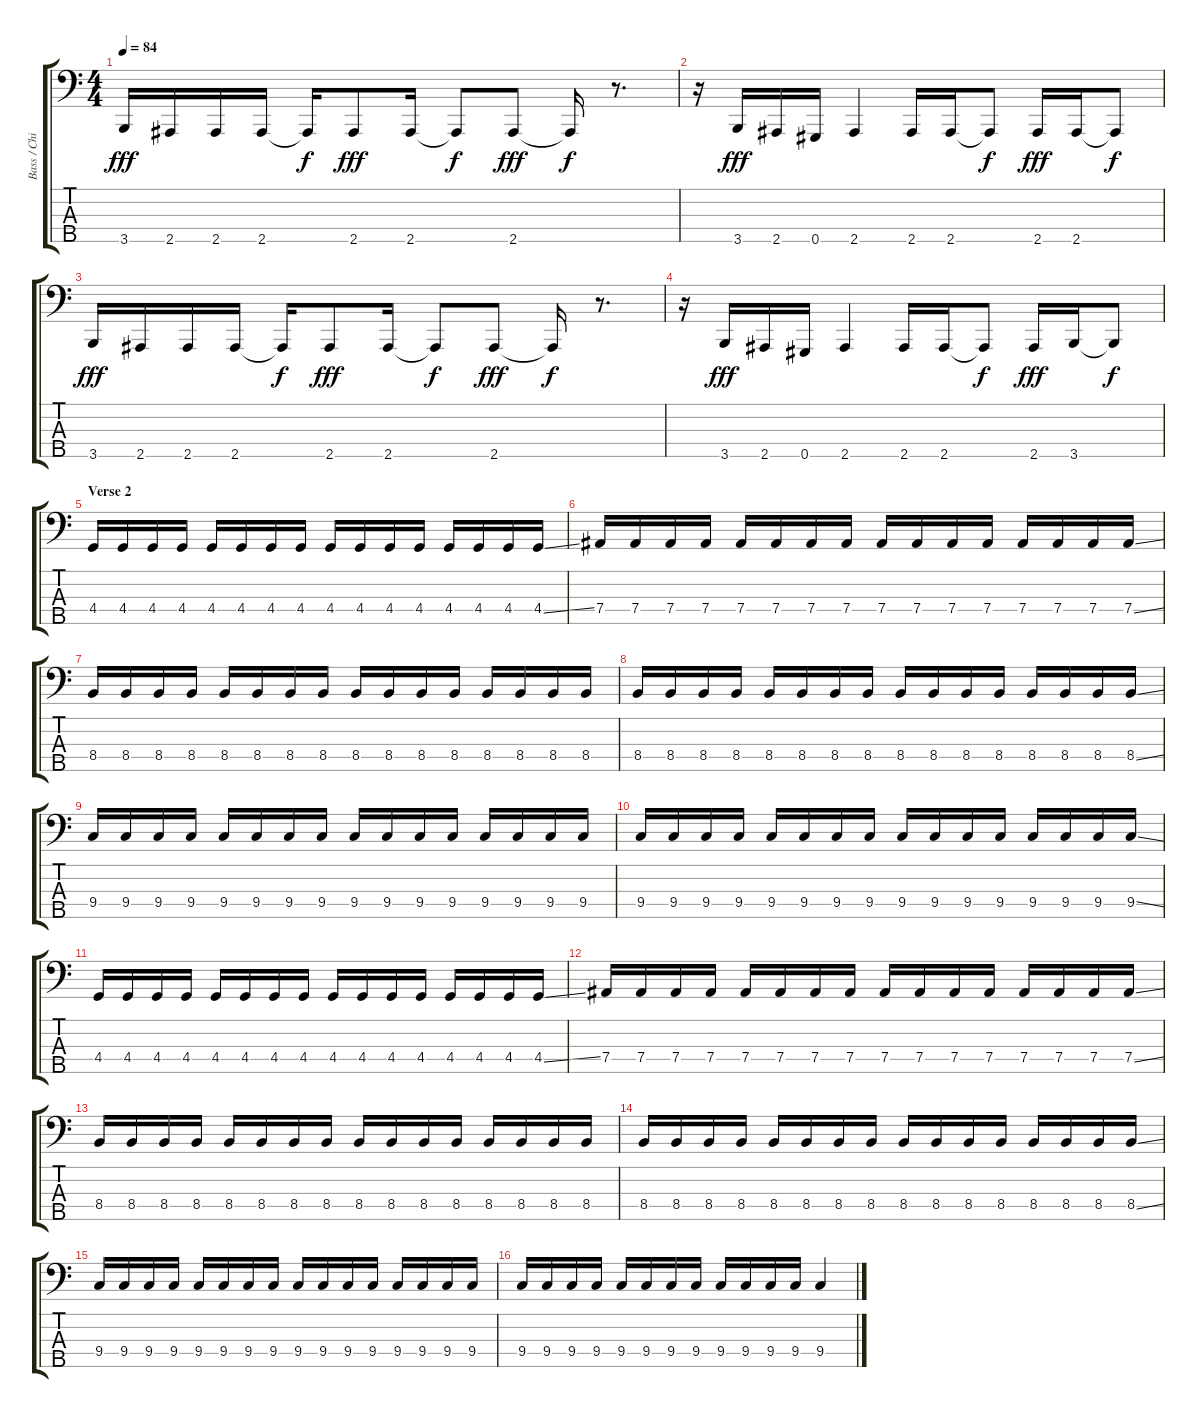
\track ("Bass / Chi Cheng" "Bass / Chi") {instrument electricbassfinger}
\staff {score tabs}
\tuning (Gb2 Db2 Ab1 Eb1 Ab0) {hide}
\ts (4 4)
\tempo 84
\clef f4
\ks c
3.5.16{dy fff} 2.5.16 2.5.16 2.5.16 2.5{t}.16{dy f} 2.5.8{dy fff} 2.5.16 2.5{t}.8{dy f} 2.5.8{dy fff} 2.5{t}.16{dy f} r.8{d} |
r.16 3.5.16{dy fff} 2.5.16 0.5.16 2.5.4 2.5.16 2.5.16 2.5{t}.8{dy f} 2.5.16{dy fff} 2.5.16 2.5{t}.8{dy f} |
3.5.16{dy fff} 2.5.16 2.5.16 2.5.16 2.5{t}.16{dy f} 2.5.8{dy fff} 2.5.16 2.5{t}.8{dy f} 2.5.8{dy fff} 2.5{t}.16{dy f} r.8{d} |
r.16 3.5.16{dy fff} 2.5.16 0.5.16 2.5.4 2.5.16 2.5.16 2.5{t}.8{dy f} 2.5.16{dy fff} 3.5.16 3.5{t}.8{dy f} |
\section ("" "Verse 2")
4.4.16 4.4.16 4.4.16 4.4.16 4.4.16 4.4.16 4.4.16 4.4.16 4.4.16 4.4.16 4.4.16 4.4.16 4.4.16 4.4.16 4.4.16 4.4{ss}.16 |
7.4.16 7.4.16 7.4.16 7.4.16 7.4.16 7.4.16 7.4.16 7.4.16 7.4.16 7.4.16 7.4.16 7.4.16 7.4.16 7.4.16 7.4.16 7.4{ss}.16 |
8.4.16 8.4.16 8.4.16 8.4.16 8.4.16 8.4.16 8.4.16 8.4.16 8.4.16 8.4.16 8.4.16 8.4.16 8.4.16 8.4.16 8.4.16 8.4.16 |
8.4.16 8.4.16 8.4.16 8.4.16 8.4.16 8.4.16 8.4.16 8.4.16 8.4.16 8.4.16 8.4.16 8.4.16 8.4.16 8.4.16 8.4.16 8.4{ss}.16 |
9.4.16 9.4.16 9.4.16 9.4.16 9.4.16 9.4.16 9.4.16 9.4.16 9.4.16 9.4.16 9.4.16 9.4.16 9.4.16 9.4.16 9.4.16 9.4.16 |
9.4.16 9.4.16 9.4.16 9.4.16 9.4.16 9.4.16 9.4.16 9.4.16 9.4.16 9.4.16 9.4.16 9.4.16 9.4.16 9.4.16 9.4.16 9.4{ss}.16 |
4.4.16 4.4.16 4.4.16 4.4.16 4.4.16 4.4.16 4.4.16 4.4.16 4.4.16 4.4.16 4.4.16 4.4.16 4.4.16 4.4.16 4.4.16 4.4{ss}.16 |
7.4.16 7.4.16 7.4.16 7.4.16 7.4.16 7.4.16 7.4.16 7.4.16 7.4.16 7.4.16 7.4.16 7.4.16 7.4.16 7.4.16 7.4.16 7.4{ss}.16 |
8.4.16 8.4.16 8.4.16 8.4.16 8.4.16 8.4.16 8.4.16 8.4.16 8.4.16 8.4.16 8.4.16 8.4.16 8.4.16 8.4.16 8.4.16 8.4.16 |
8.4.16 8.4.16 8.4.16 8.4.16 8.4.16 8.4.16 8.4.16 8.4.16 8.4.16 8.4.16 8.4.16 8.4.16 8.4.16 8.4.16 8.4.16 8.4{ss}.16 |
9.4.16 9.4.16 9.4.16 9.4.16 9.4.16 9.4.16 9.4.16 9.4.16 9.4.16 9.4.16 9.4.16 9.4.16 9.4.16 9.4.16 9.4.16 9.4.16 |
9.4.16 9.4.16 9.4.16 9.4.16 9.4.16 9.4.16 9.4.16 9.4.16 9.4.16 9.4.16 9.4.16 9.4.16 9.4.4
